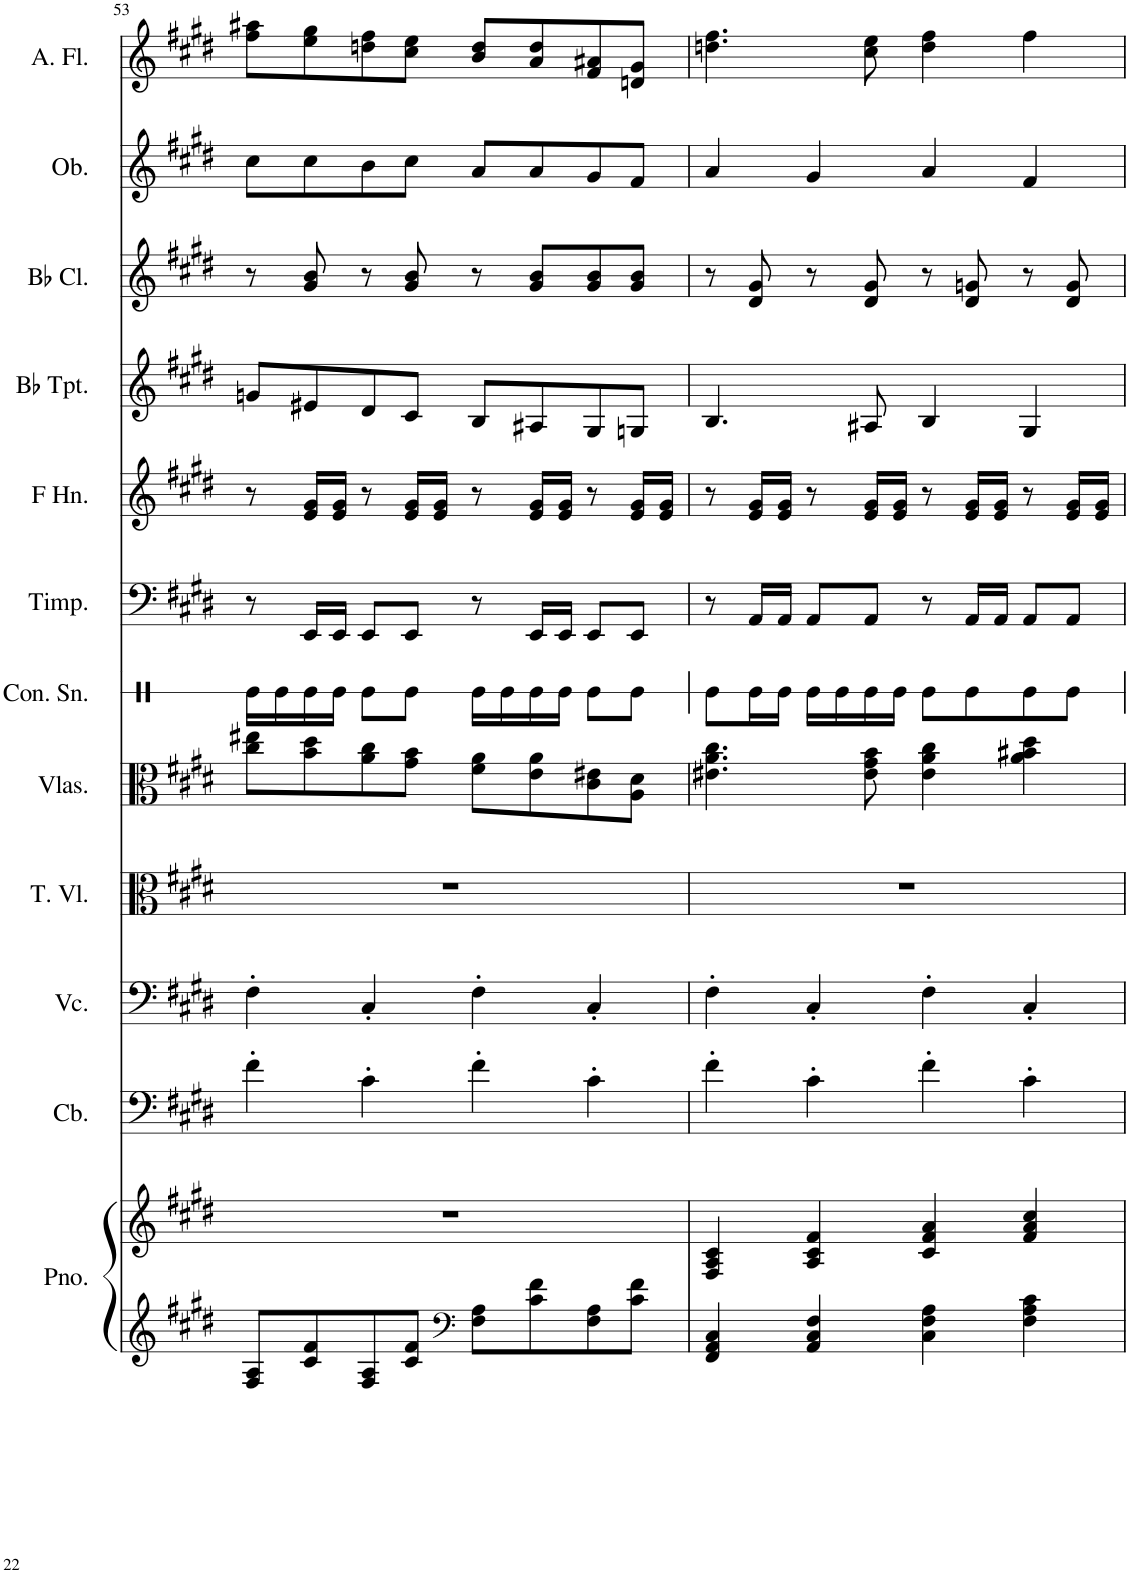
**kern	**kern	**kern	**kern	**kern	**kern	**kern	**kern	**kern	**kern	**kern	**kern	**kern
*part12	*part12	*part11	*part10	*part9	*part8	*part7	*part6	*part5	*part4	*part3	*part2	*part1
*staff13	*staff12	*staff11	*staff10	*staff9	*staff8	*staff7	*staff6	*staff5	*staff4	*staff3	*staff2	*staff1
*I"Piano, Pf.	*	*I"Contrabass, Cb.	*I"Violoncello, Vcl.	*I"Tenor Viol, Vla.	*I"Violas, Vl.I	*I"Concert Snare Drum, Perc.	*I"Timpani, Tp.	*I"Horn in F, Hn.	*I"Bb Trumpet, Tr.	*I"Bb Clarinet, Cl.	*I"Oboe, Ob.	*I"Alto Flute, Fl.
*I'Pno.	*	*I'Cb.	*I'Vc.	*I'T. Vl.	*I'Vlas.	*I'Con. Sn.	*I'Timp.	*I'F Hn.	*I'Bb Tpt.	*I'Bb Cl.	*I'Ob.	*I'A. Fl.
!!LO:PB:g=z
*clefG2	*clefG2	*clefF4	*clefF4	*clefC3	*clefC3	*clefX	*clefF4	*clefG2	*clefG2	*clefG2	*clefG2	*clefG2
*	*	*Trd7c12	*	*	*	*	*	*Trd4c7	*Trd1c2	*Trd1c2	*	*Trd3c5
*k[f#c#g#d#]	*k[f#c#g#d#]	*k[f#c#g#d#]	*k[f#c#g#d#]	*k[f#c#g#d#]	*k[f#c#g#d#]	*k[]	*k[f#c#g#d#]	*k[f#c#g#d#]	*k[f#c#g#d#]	*k[f#c#g#d#]	*k[f#c#g#d#]	*k[f#c#g#d#]
*M4/4	*M4/4	*M4/4	*M4/4	*M4/4	*M4/4	*M4/4	*M4/4	*M4/4	*M4/4	*M4/4	*M4/4	*M4/4
=53	=53	=53	=53	=53	=53	=53	=53	=53	=53	=53	=53	=53
8F#/ 8A/L	1r	4f#'\	4F#'\	1r	8cc#\ 8ee#X\L	16Re\LL	8r	8r	8gn/L	8r	8cc#\L	8ff#\ 8aa#X\L
.	.	.	.	.	.	16Re\	.	.	.	.	.	.
8c#/ 8f#/	.	.	.	.	8b\ 8dd#\	16Re\	16EE/LL	16e/ 16g#/LL	8e#X/	8g#/ 8b/	8cc#\	8ee\ 8gg#\
.	.	.	.	.	.	16Re\JJ	16EE/JJ	16e/ 16g#/JJ	.	.	.	.
8F#/ 8A/	.	4c#'\	4C#'/	.	8a\ 8cc#\	8Re\L	8EE/L	8r	8d#/	8r	8b\	8ddn\ 8ff#\
8c#/ 8f#/J	.	.	.	.	8g#\ 8b\J	8Re\J	8EE/J	16e/ 16g#/LL	8c#/J	8g#/ 8b/	8cc#\J	8cc#\ 8ee\J
.	.	.	.	.	.	.	.	16e/ 16g#/JJ	.	.	.	.
*clefF4	*	*	*	*	*	*	*	*	*	*	*	*
8F#\ 8A\L	.	4f#'\	4F#'\	.	8f#\ 8a\L	16Re\LL	8r	8r	8B/L	8r	8a/L	8b/ 8dd/L
.	.	.	.	.	.	16Re\	.	.	.	.	.	.
8c#\ 8f#\	.	.	.	.	8e\ 8a\	16Re\	16EE/LL	16e/ 16g#/LL	8A#X/	8g#/ 8b/L	8a/	8a/ 8dd/
.	.	.	.	.	.	16Re\JJ	16EE/JJ	16e/ 16g#/JJ	.	.	.	.
8F#\ 8A\	.	4c#'\	4C#'/	.	8c#\ 8e#X\	8Re\L	8EE/L	8r	8G#/	8g#/ 8b/	8g#/	8f#/ 8a#X/
8c#\ 8f#\J	.	.	.	.	8A\ 8d#\J	8Re\J	8EE/J	16e/ 16g#/LL	8Gn/J	8g#/ 8b/J	8f#/J	8dn/ 8g#/J
.	.	.	.	.	.	.	.	16e/ 16g#/JJ	.	.	.	.
=54	=54	=54	=54	=54	=54	=54	=54	=54	=54	=54	=54	=54
4FF#/ 4AA/ 4C#/	4F#/ 4A/ 4c#/	4f#'\	4F#'\	1r	4.e#X\ 4.a\ 4.cc#\	8Re\L	8r	8r	4.B/	8r	4a/	4.ddn\ 4.ff#\
.	.	.	.	.	.	16Re\L	16AA/LL	16e/ 16g#/LL	.	8d#/ 8g#/	.	.
.	.	.	.	.	.	16Re\JJ	16AA/JJ	16e/ 16g#/JJ	.	.	.	.
4AA/ 4C#/ 4F#/	4A/ 4c#/ 4f#/	4c#'\	4C#'/	.	.	16Re\LL	8AA/L	8r	.	8r	4g#/	.
.	.	.	.	.	.	16Re\	.	.	.	.	.	.
.	.	.	.	.	8e#\ 8g#\ 8b\	16Re\	8AA/J	16e/ 16g#/LL	8A#X/	8d#/ 8g#/	.	8cc#\ 8ee\
.	.	.	.	.	.	16Re\JJ	.	16e/ 16g#/JJ	.	.	.	.
4C#\ 4F#\ 4A\	4c#/ 4f#/ 4a/	4f#'\	4F#'\	.	4e#\ 4a\ 4cc#\	8Re\L	8r	8r	4B/	8r	4a/	4dd\ 4ff#\
.	.	.	.	.	.	8Re\	16AA/LL	16e/ 16g#/LL	.	8d#/ 8gn/	.	.
.	.	.	.	.	.	.	16AA/JJ	16e/ 16g#/JJ	.	.	.	.
4F#\ 4A\ 4c#\	4f#/ 4a/ 4cc#/	4c#'\	4C#'/	.	4a\ 4b#X\ 4dd#\	8Re\	8AA/L	8r	4G#/	8r	4f#/	4ff#\
.	.	.	.	.	.	8Re\J	8AA/J	16e/ 16g#/LL	.	8d#/ 8g/	.	.
.	.	.	.	.	.	.	.	16e/ 16g#/JJ	.	.	.	.
=	=	=	=	=	=	=	=	=	=	=	=	=
*-	*-	*-	*-	*-	*-	*-	*-	*-	*-	*-	*-	*-
